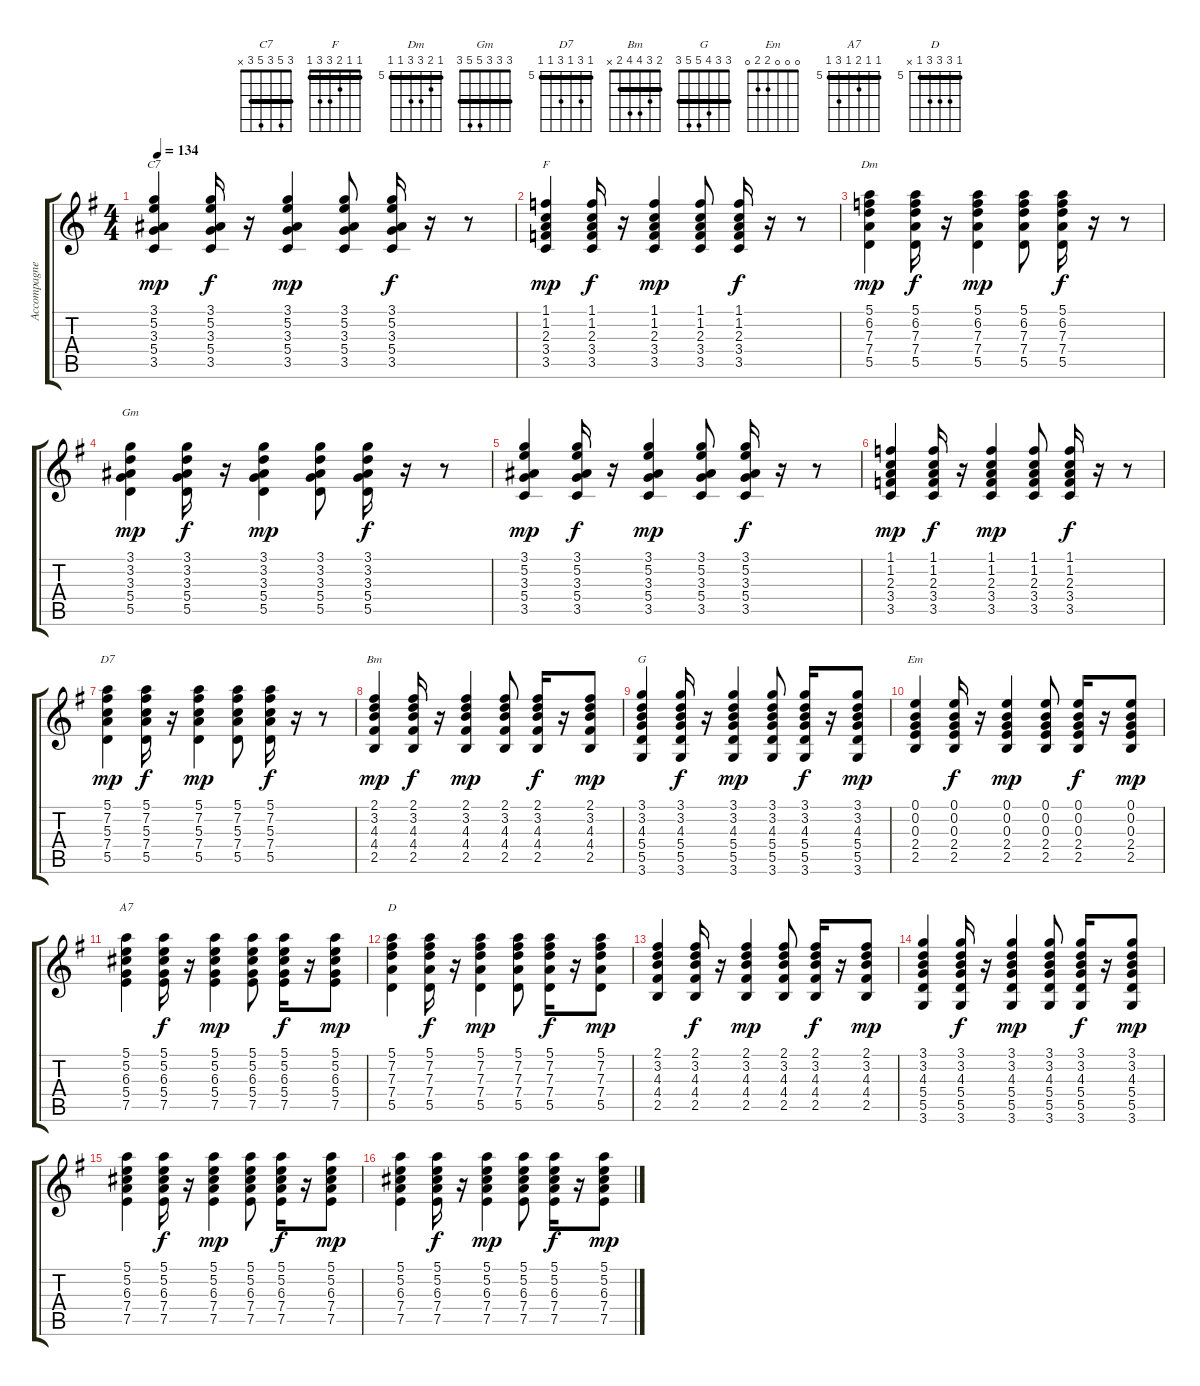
\track ("Accompagnement" "Accompagne") {instrument electricguitarjazz}
\staff {score tabs}
\tuning (E4 B3 G3 D3 A2 E2) {hide}
\chord ("C7" 3 5 3 5 3 x) {barre 3}
\chord ("F" 1 1 2 3 3 1) {barre 1}
\chord ("Dm" 5 6 7 7 5 5) {firstfret 5 barre 5}
\chord ("Gm" 3 3 3 5 5 3) {barre 3}
\chord ("D7" 5 7 5 7 5 5) {firstfret 5 barre 5}
\chord ("Bm" 2 3 4 4 2 x) {barre 2}
\chord ("G" 3 3 4 5 5 3) {barre 3}
\chord ("Em" 0 0 0 2 2 0)
\chord ("A7" 5 5 6 5 7 5) {firstfret 5 barre 5}
\chord ("D" 5 7 7 7 5 x) {firstfret 5 barre 5}
\ts (4 4)
\tempo 134
\clef g2
\ks g
(3.1 5.2 3.3 5.4 3.5).4{ch "C7" dy mp} (3.1 5.2 3.3 5.4 3.5).16{dy f} r.16 (3.1 5.2 3.3 5.4 3.5).4{dy mp} (3.1 5.2 3.3 5.4 3.5).8 (3.1 5.2 3.3 5.4 3.5).16{dy f} r.16 r.8 |
(1.1 1.2 2.3 3.4 3.5).4{ch "F" dy mp} (1.1 1.2 2.3 3.4 3.5).16{dy f} r.16 (1.1 1.2 2.3 3.4 3.5).4{dy mp} (1.1 1.2 2.3 3.4 3.5).8 (1.1 1.2 2.3 3.4 3.5).16{dy f} r.16 r.8 |
(5.1 6.2 7.3 7.4 5.5).4{ch "Dm" dy mp} (5.1 6.2 7.3 7.4 5.5).16{dy f} r.16 (5.1 6.2 7.3 7.4 5.5).4{dy mp} (5.1 6.2 7.3 7.4 5.5).8 (5.1 6.2 7.3 7.4 5.5).16{dy f} r.16 r.8 |
(3.1 3.2 3.3 5.4 5.5).4{ch "Gm" dy mp} (3.1 3.2 3.3 5.4 5.5).16{dy f} r.16 (3.1 3.2 3.3 5.4 5.5).4{dy mp} (3.1 3.2 3.3 5.4 5.5).8 (3.1 3.2 3.3 5.4 5.5).16{dy f} r.16 r.8 |
(3.1 5.2 3.3 5.4 3.5).4{dy mp} (3.1 5.2 3.3 5.4 3.5).16{dy f} r.16 (3.1 5.2 3.3 5.4 3.5).4{dy mp} (3.1 5.2 3.3 5.4 3.5).8 (3.1 5.2 3.3 5.4 3.5).16{dy f} r.16 r.8 |
(1.1 1.2 2.3 3.4 3.5).4{dy mp} (1.1 1.2 2.3 3.4 3.5).16{dy f} r.16 (1.1 1.2 2.3 3.4 3.5).4{dy mp} (1.1 1.2 2.3 3.4 3.5).8 (1.1 1.2 2.3 3.4 3.5).16{dy f} r.16 r.8 |
(5.1 7.2 5.3 7.4 5.5).4{ch "D7" dy mp} (5.1 7.2 5.3 7.4 5.5).16{dy f} r.16 (5.1 7.2 5.3 7.4 5.5).4{dy mp} (5.1 7.2 5.3 7.4 5.5).8 (5.1 7.2 5.3 7.4 5.5).16{dy f} r.16 r.8 |
(2.1 3.2 4.3 4.4 2.5).4{ch "Bm" dy mp} (2.1 3.2 4.3 4.4 2.5).16{dy f} r.16 (2.1 3.2 4.3 4.4 2.5).4{dy mp} (2.1 3.2 4.3 4.4 2.5).8 (2.1 3.2 4.3 4.4 2.5).16{dy f} r.16 (2.1 3.2 4.3 4.4 2.5).8{dy mp} |
(3.1 3.2 4.3 5.4 5.5 3.6).4{ch "G"} (3.1 3.2 4.3 5.4 5.5 3.6).16{dy f} r.16 (3.1 3.2 4.3 5.4 5.5 3.6).4{dy mp} (3.1 3.2 4.3 5.4 5.5 3.6).8 (3.1 3.2 4.3 5.4 5.5 3.6).16{dy f} r.16 (3.1 3.2 4.3 5.4 5.5 3.6).8{dy mp} |
(0.1 0.2 0.3 2.4 2.5).4{ch "Em"} (0.1 0.2 0.3 2.4 2.5).16{dy f} r.16 (0.1 0.2 0.3 2.4 2.5).4{dy mp} (0.1 0.2 0.3 2.4 2.5).8 (0.1 0.2 0.3 2.4 2.5).16{dy f} r.16 (0.1 0.2 0.3 2.4 2.5).8{dy mp} |
(5.1 5.2 6.3 5.4 7.5).4{ch "A7"} (5.1 5.2 6.3 5.4 7.5).16{dy f} r.16 (5.1 5.2 6.3 5.4 7.5).4{dy mp} (5.1 5.2 6.3 5.4 7.5).8 (5.1 5.2 6.3 5.4 7.5).16{dy f} r.16 (5.1 5.2 6.3 5.4 7.5).8{dy mp} |
(5.1 7.2 7.3 7.4 5.5).4{ch "D"} (5.1 7.2 7.3 7.4 5.5).16{dy f} r.16 (5.1 7.2 7.3 7.4 5.5).4{dy mp} (5.1 7.2 7.3 7.4 5.5).8 (5.1 7.2 7.3 7.4 5.5).16{dy f} r.16 (5.1 7.2 7.3 7.4 5.5).8{dy mp} |
(2.1 3.2 4.3 4.4 2.5).4 (2.1 3.2 4.3 4.4 2.5).16{dy f} r.16 (2.1 3.2 4.3 4.4 2.5).4{dy mp} (2.1 3.2 4.3 4.4 2.5).8 (2.1 3.2 4.3 4.4 2.5).16{dy f} r.16 (2.1 3.2 4.3 4.4 2.5).8{dy mp} |
(3.1 3.2 4.3 5.4 5.5 3.6).4 (3.1 3.2 4.3 5.4 5.5 3.6).16{dy f} r.16 (3.1 3.2 4.3 5.4 5.5 3.6).4{dy mp} (3.1 3.2 4.3 5.4 5.5 3.6).8 (3.1 3.2 4.3 5.4 5.5 3.6).16{dy f} r.16 (3.1 3.2 4.3 5.4 5.5 3.6).8{dy mp} |
(5.1 5.2 6.3 7.4 7.5).4 (5.1 5.2 6.3 7.4 7.5).16{dy f} r.16 (5.1 5.2 6.3 7.4 7.5).4{dy mp} (5.1 5.2 6.3 7.4 7.5).8 (5.1 5.2 6.3 7.4 7.5).16{dy f} r.16 (5.1 5.2 6.3 7.4 7.5).8{dy mp} |
(5.1 5.2 6.3 7.4 7.5).4 (5.1 5.2 6.3 7.4 7.5).16{dy f} r.16 (5.1 5.2 6.3 7.4 7.5).4{dy mp} (5.1 5.2 6.3 7.4 7.5).8 (5.1 5.2 6.3 7.4 7.5).16{dy f} r.16 (5.1 5.2 6.3 7.4 7.5).8{dy mp}
